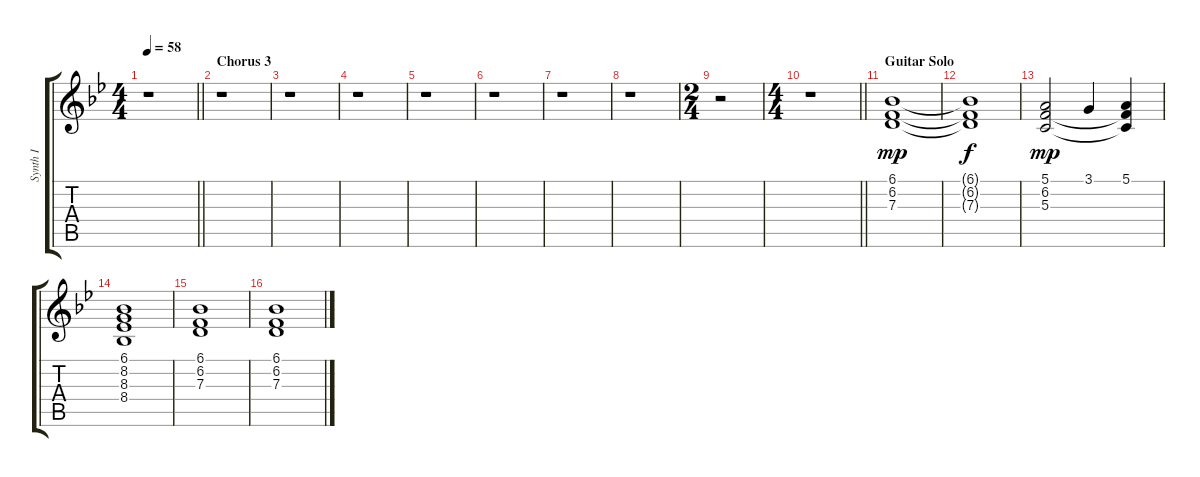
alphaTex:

\track ("Synth I" "Synth I") {instrument pad2warm}
\staff {score tabs}
\tuning (E4 B3 G3 D3 A2 E2) {hide}
\ts (4 4)
\tempo 58
\clef g2
\barLineRight lightlight
\ks bb
r.1{dy f} |
\section ("" "Chorus 3")
r.1 |
r.1 |
r.1 |
r.1 |
r.1 |
r.1 |
r.1 |
\ts (2 4)
r.2 |
\ts (4 4)
\barLineRight lightlight
r.1 |
\section ("" "Guitar Solo")
(6.1 6.2 7.3).1{dy mp} |
(6.1{t} 6.2{t} 7.3{t}).1{dy f} |
(5.1 6.2 5.3).2{dy mp} 3.1.4 (5.1 6.2{t} 5.3{t}).4 |
(6.1 8.2 8.3 8.4).1 |
(6.1 6.2 7.3).1 |
(6.1 6.2 7.3).1
